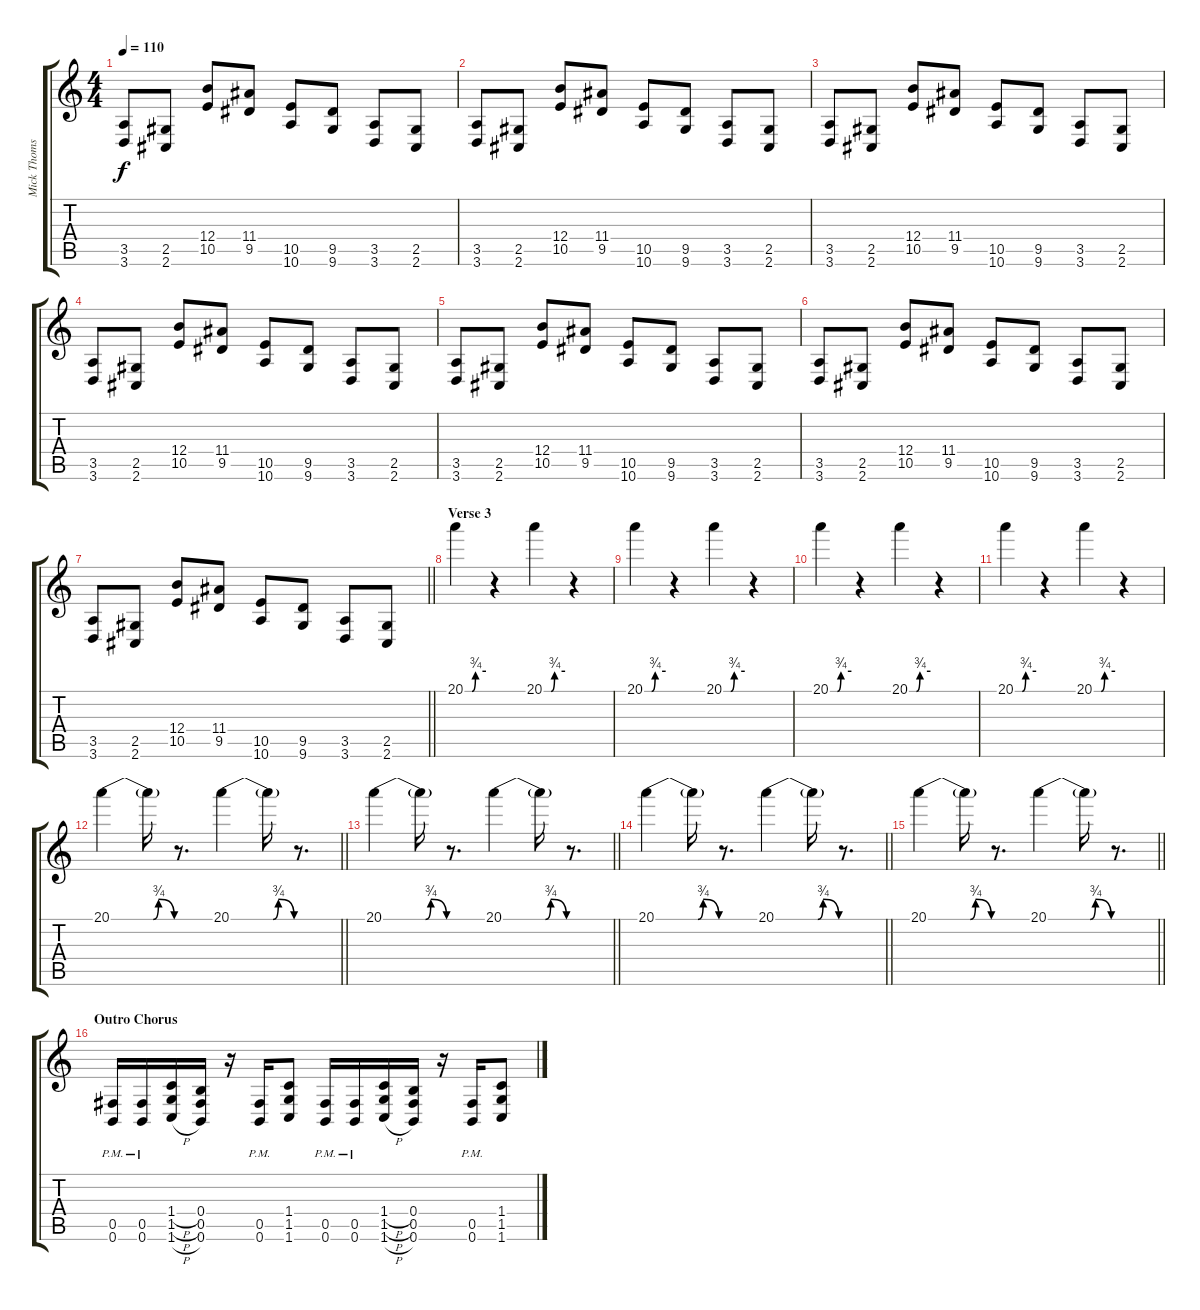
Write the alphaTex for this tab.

\track ("Mick Thomson" "Mick Thoms") {instrument distortionguitar}
\staff {score tabs}
\tuning (Db4 Ab3 E3 B2 Gb2 B1) {hide}
\ts (4 4)
\tempo 110
\clef g2
\ks c
(3.5 3.6).8{dy f} (2.5 2.6).8 (12.4 10.5).8 (11.4 9.5).8 (10.5 10.6).8 (9.5 9.6).8 (3.5 3.6).8 (2.5 2.6).8 |
(3.5 3.6).8 (2.5 2.6).8 (12.4 10.5).8 (11.4 9.5).8 (10.5 10.6).8 (9.5 9.6).8 (3.5 3.6).8 (2.5 2.6).8 |
(3.5 3.6).8 (2.5 2.6).8 (12.4 10.5).8 (11.4 9.5).8 (10.5 10.6).8 (9.5 9.6).8 (3.5 3.6).8 (2.5 2.6).8 |
(3.5 3.6).8 (2.5 2.6).8 (12.4 10.5).8 (11.4 9.5).8 (10.5 10.6).8 (9.5 9.6).8 (3.5 3.6).8 (2.5 2.6).8 |
(3.5 3.6).8 (2.5 2.6).8 (12.4 10.5).8 (11.4 9.5).8 (10.5 10.6).8 (9.5 9.6).8 (3.5 3.6).8 (2.5 2.6).8 |
(3.5 3.6).8 (2.5 2.6).8 (12.4 10.5).8 (11.4 9.5).8 (10.5 10.6).8 (9.5 9.6).8 (3.5 3.6).8 (2.5 2.6).8 |
\barLineRight lightlight
(3.5 3.6).8 (2.5 2.6).8 (12.4 10.5).8 (11.4 9.5).8 (10.5 10.6).8 (9.5 9.6).8 (3.5 3.6).8 (2.5 2.6).8 |
\section ("" "Verse 3")
20.1{be (custom 0 0 20 0 30 3 60 3)}.4 r.4 20.1{be (custom 0 0 20 0 30 3 60 3)}.4 r.4 |
20.1{be (custom 0 0 20 0 30 3 60 3)}.4 r.4 20.1{be (custom 0 0 20 0 30 3 60 3)}.4 r.4 |
20.1{be (custom 0 0 20 0 30 3 60 3)}.4 r.4 20.1{be (custom 0 0 20 0 30 3 60 3)}.4 r.4 |
20.1{be (custom 0 0 20 0 30 3 60 3)}.4 r.4 20.1{be (custom 0 0 20 0 30 3 60 3)}.4 r.4 |
\barLineRight lightlight
20.1{be (custom 0 0 40 0 45 3 60 0)}.4 20.1{t}.16 r.8{d} 20.1{be (custom 0 0 40 0 45 3 60 0)}.4 20.1{t}.16 r.8{d} |
\barLineRight lightlight
20.1{be (custom 0 0 40 0 45 3 60 0)}.4 20.1{t}.16 r.8{d} 20.1{be (custom 0 0 40 0 45 3 60 0)}.4 20.1{t}.16 r.8{d} |
\barLineRight lightlight
20.1{be (custom 0 0 40 0 45 3 60 0)}.4 20.1{t}.16 r.8{d} 20.1{be (custom 0 0 40 0 45 3 60 0)}.4 20.1{t}.16 r.8{d} |
\barLineRight lightlight
20.1{be (custom 0 0 40 0 45 3 60 0)}.4 20.1{t}.16 r.8{d} 20.1{be (custom 0 0 40 0 45 3 60 0)}.4 20.1{t}.16 r.8{d} |
\section ("" "Outro Chorus")
(0.5{pm} 0.6{pm}).16 (0.5{pm} 0.6{pm}).16 (1.4{h} 1.5{h} 1.6{h}).16 (0.4 0.5 0.6).16 r.16 (0.5{pm} 0.6{pm}).16 (1.4 1.5 1.6).8 (0.5{pm} 0.6{pm}).16 (0.5{pm} 0.6{pm}).16 (1.4{h} 1.5{h} 1.6{h}).16 (0.4 0.5 0.6).16 r.16 (0.5{pm} 0.6{pm}).16 (1.4 1.5 1.6).8
